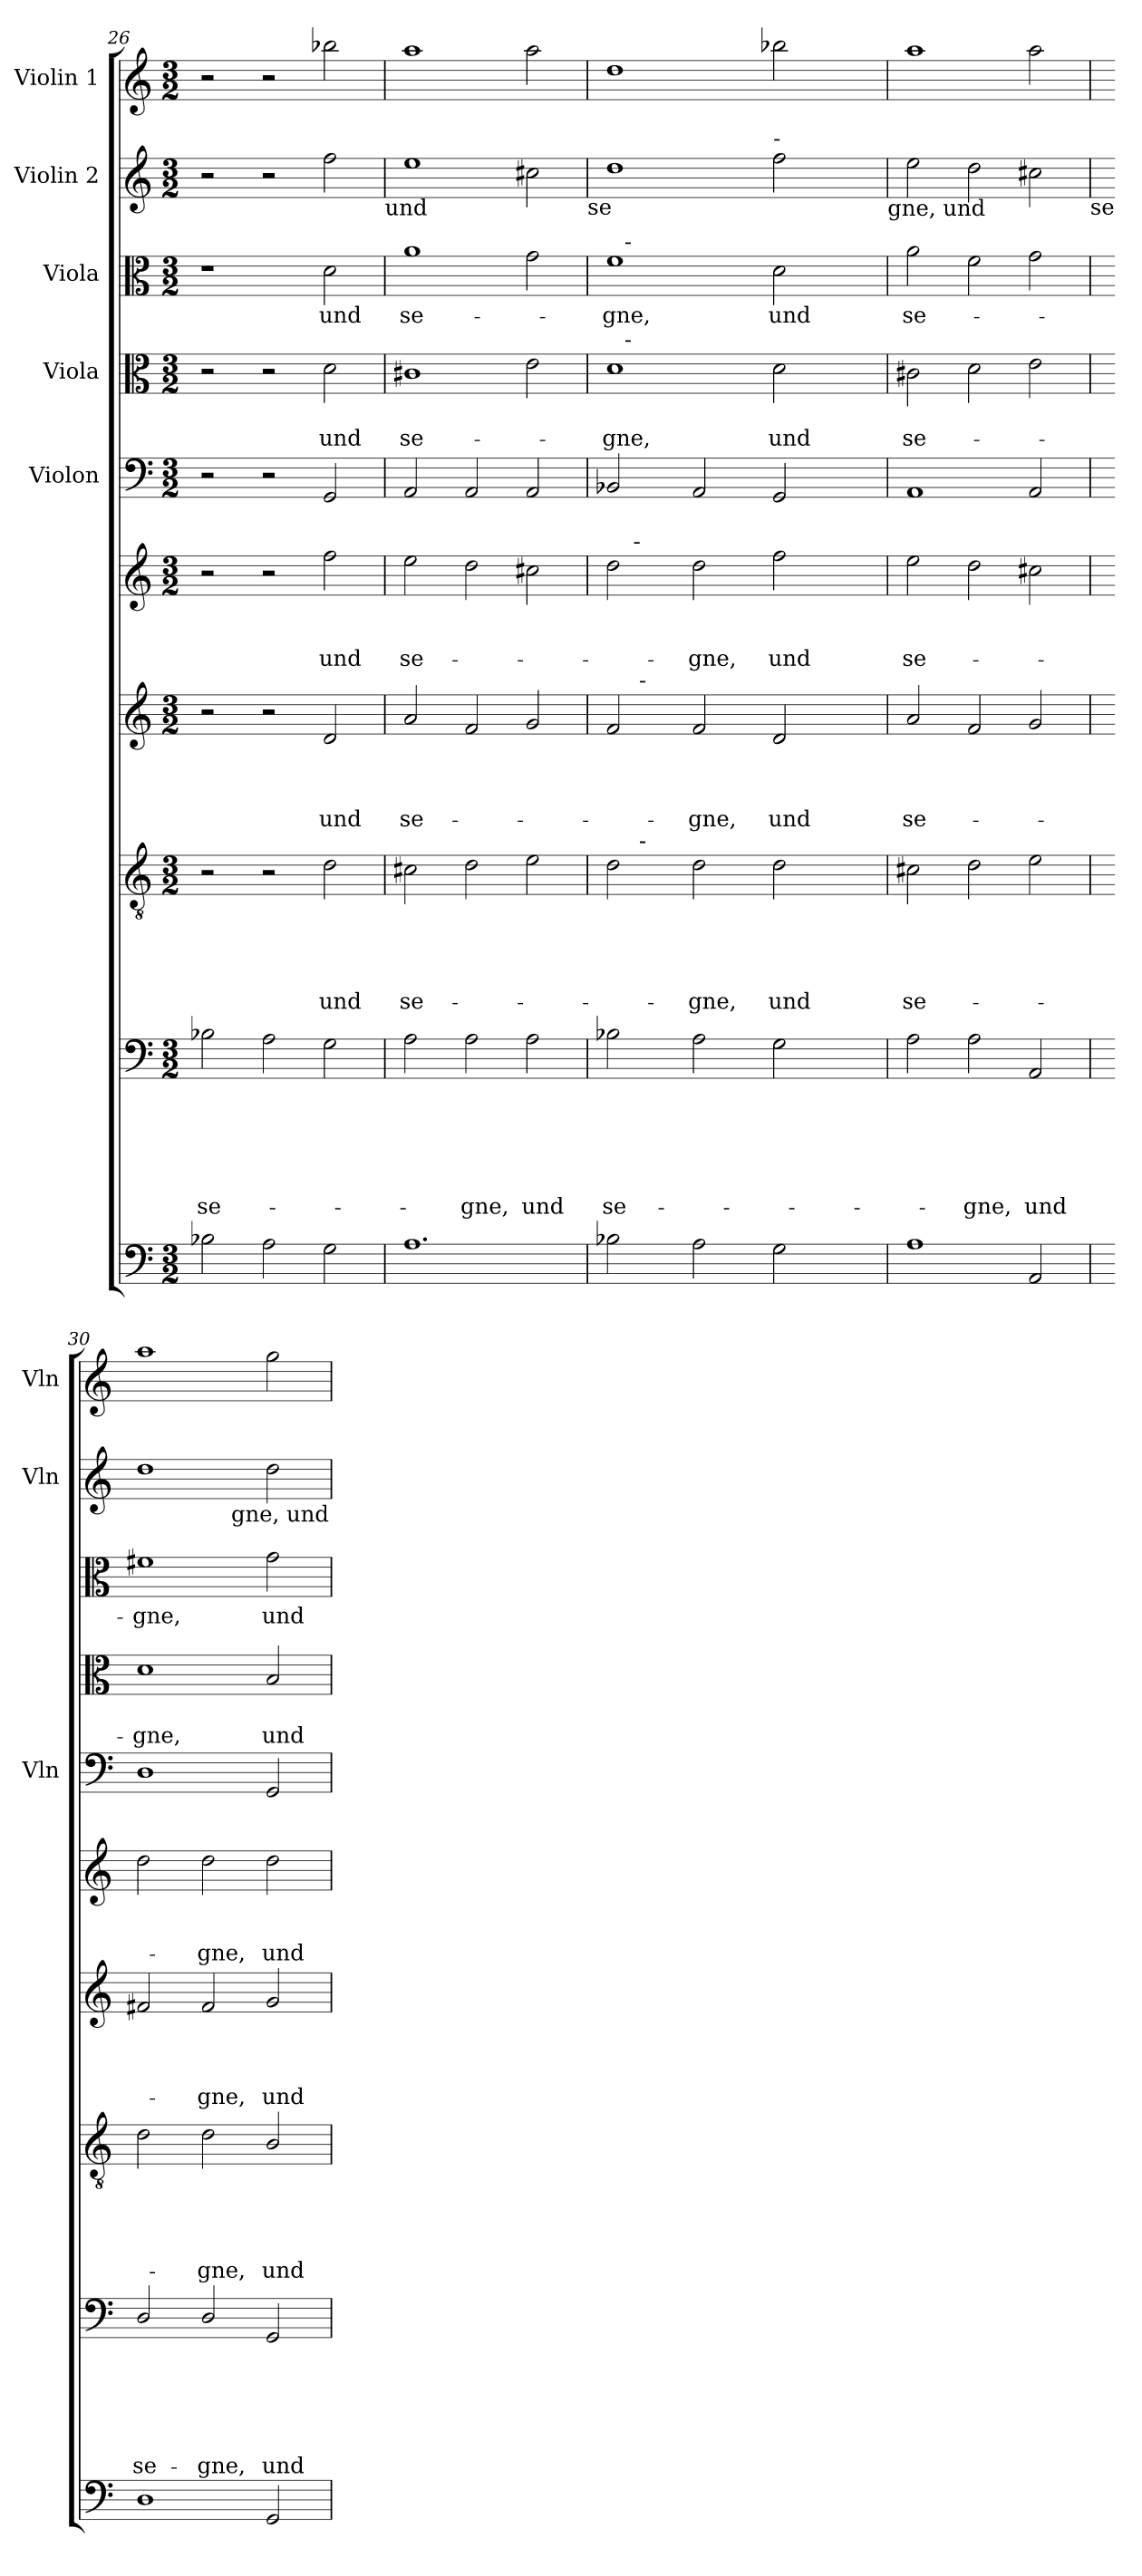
**kern	**kern	**text	**text	**text	**text	**text	**text	**kern	**text	**text	**text	**text	**text	**kern	**text	**text	**text	**text	**kern	**text	**text	**text	**kern	**kern	**text	**text	**kern	**text	**kern	**kern
*part10	*part9	*part9	*part9	*part9	*part9	*part9	*part9	*part8	*part8	*part8	*part8	*part8	*part8	*part7	*part7	*part7	*part7	*part7	*part6	*part6	*part6	*part6	*part5	*part4	*part4	*part4	*part3	*part3	*part2	*part1
*staff10	*staff9	*staff9	*staff9	*staff9	*staff9	*staff9	*staff9	*staff8	*staff8	*staff8	*staff8	*staff8	*staff8	*staff7	*staff7	*staff7	*staff7	*staff7	*staff6	*staff6	*staff6	*staff6	*staff5	*staff4	*staff4	*staff4	*staff3	*staff3	*staff2	*staff1
*	*	*	*	*	*	*	*	*	*	*	*	*	*	*	*	*	*	*	*	*	*	*	*I"Violon	*I"Viola	*	*	*I"Viola	*	*I"Violin 2	*I"Violin 1
*	*	*	*	*	*	*	*	*	*	*	*	*	*	*	*	*	*	*	*	*	*	*	*I'Vln	*	*	*	*	*	*I'Vln	*I'Vln
*clefF4	*clefF4	*	*	*	*	*	*	*clefGv2	*	*	*	*	*	*clefG2	*	*	*	*	*clefG2	*	*	*	*clefF4	*clefC3	*	*	*clefC3	*	*clefG2	*clefG2
*k[]	*k[]	*	*	*	*	*	*	*k[]	*	*	*	*	*	*k[]	*	*	*	*	*k[]	*	*	*	*k[]	*k[]	*	*	*k[]	*	*k[]	*k[]
*C:	*C:	*	*	*	*	*	*	*C:	*	*	*	*	*	*C:	*	*	*	*	*C:	*	*	*	*C:	*C:	*	*	*C:	*	*C:	*C:
*M3/2	*M3/2	*	*	*	*	*	*	*M3/2	*	*	*	*	*	*M3/2	*	*	*	*	*M3/2	*	*	*	*M3/2	*M3/2	*	*	*M3/2	*	*M3/2	*M3/2
=26	=26	=26	=26	=26	=26	=26	=26	=26	=26	=26	=26	=26	=26	=26	=26	=26	=26	=26	=26	=26	=26	=26	=26	=26	=26	=26	=26	=26	=26	=26
!	!	!	!	!	!	!	!LO:LY:b	!	!	!	!	!	!	!	!	!	!	!	!	!	!	!	!	!	!	!	!	!	!	!
2B-X\	2B-X\	.	.	.	.	.	se-	2r	.	.	.	.	.	2r	.	.	.	.	2r	.	.	.	2r	2r	.	.	1r	.	2r	2r
2A\	2A\	.	.	.	.	.	.	2r	.	.	.	.	.	2r	.	.	.	.	2r	.	.	.	2r	2r	.	.	.	.	2r	2r
!	!	!	!	!	!	!	!	!	!	!	!	!	!LO:LY:b	!	!	!	!	!LO:LY:b	!	!	!	!LO:LY:b	!	!	!	!LO:LY:b	!	!LO:LY:b	!	!
2G\	2G\	.	.	.	.	.	.	2d\	.	.	.	.	und	2d/	.	.	.	und	2ff\	.	.	und	2GG/	2d\	.	-und	2d\	-und	2ff\	2bb-X\
!	!	!	!	!	!	!	!	!	!	!	!	!	!	!	!	!	!	!	!	!	!	!	!	!	!	!	!	!	!LO:TX:b:t=und	!
=27	=27	=27	=27	=27	=27	=27	=27	=27	=27	=27	=27	=27	=27	=27	=27	=27	=27	=27	=27	=27	=27	=27	=27	=27	=27	=27	=27	=27	=27	=27
!	!	!	!	!	!	!	!	!	!	!	!	!	!LO:LY:b	!	!	!	!	!LO:LY:b	!	!	!	!LO:LY:b	!	!	!	!LO:LY:b	!	!LO:LY:b	!	!
1.A	2A\	.	.	.	.	.	.	2c#X\	.	.	.	.	se-	2a/	.	.	.	se-	2ee\	.	.	se-	2AA/	1c#X	.	se-	1a	se-	1ee	1aa
!	!	!	!	!	!	!	!LO:LY:b	!	!	!	!	!	!	!	!	!	!	!	!	!	!	!	!	!	!	!	!	!	!	!
.	2A\	.	.	.	.	.	-gne,	2d\	.	.	.	.	.	2f/	.	.	.	.	2dd\	.	.	.	2AA/	.	.	.	.	.	.	.
!	!	!	!	!	!	!	!LO:LY:b	!	!	!	!	!	!	!	!	!	!	!	!	!	!	!	!	!	!	!	!	!	!	!
.	2A\	.	.	.	.	.	und	2e\	.	.	.	.	.	2g/	.	.	.	.	2cc#X\	.	.	.	2AA/	2e\	.	.	2g\	.	2cc#X\	2aa\
!	!	!	!	!	!	!	!	!	!	!	!	!	!	!	!	!	!	!	!	!	!	!	!	!	!	!	!	!	!LO:TX:b:t=se	!
!!LO:PB:g=z
=28	=28	=28	=28	=28	=28	=28	=28	=28	=28	=28	=28	=28	=28	=28	=28	=28	=28	=28	=28	=28	=28	=28	=28	=28	=28	=28	=28	=28	=28	=28
!	!	!	!	!	!	!	!LO:LY:b	!	!	!	!	!	!	!	!	!	!	!	!	!	!	!	!	!	!	!LO:LY:b	!	!LO:LY:b	!	!
*	*	*	*	*	*	*	*	*^	*	*	*	*	*	*^	*	*	*	*	*^	*	*	*	*	*^	*	*	*^	*	*	*
2B-X\	2B-X\	.	.	.	.	.	se-	2d\	16.ryy	.	.	.	.	.	2f/	16.ryy	.	.	.	.	2dd\	12ryy	.	.	.	2BB-X/	1d	16ryy	.	-gne,	1f	16ryy	-gne,	1dd	1dd
!	!	!	!	!	!	!	!	!	!	!	!	!	!	!	!	!	!	!	!	!	!	!	!	!	!	!	!	!	!	!	!	!LO:TX:a:t=-	!	!	!
!	!	!	!	!	!	!	!	!	!	!	!	!	!	!	!	!	!	!	!	!	!	!	!	!	!	!	!	!LO:TX:a:t=-	!	!	!	!	!	!	!
.	.	.	.	.	.	.	.	.	.	.	.	.	.	.	.	.	.	.	.	.	.	.	.	.	.	.	.	1ryy	.	.	.	1ryy	.	.	.
!	!	!	!	!	!	!	!	!	!	!	!	!	!	!	!	!	!	!	!	!	!	!LO:TX:a:t=-	!	!	!	!	!	!	!	!	!	!	!	!	!
.	.	.	.	.	.	.	.	.	.	.	.	.	.	.	.	.	.	.	.	.	.	3%2ryy	.	.	.	.	.	.	.	.	.	.	.	.	.
!	!	!	!	!	!	!	!	!	!	!	!	!	!	!	!	!LO:TX:a:t=-	!	!	!	!	!	!	!	!	!	!	!	!	!	!	!	!	!	!	!
!	!	!	!	!	!	!	!	!	!LO:TX:a:t=-	!	!	!	!	!	!	!	!	!	!	!	!	!	!	!	!	!	!	!	!	!	!	!	!	!	!
.	.	.	.	.	.	.	.	.	1ryy	.	.	.	.	.	.	1ryy	.	.	.	.	.	.	.	.	.	.	.	.	.	.	.	.	.	.	.
!	!	!	!	!	!	!	!	!	!	!	!	!	!	!LO:LY:b	!	!	!	!	!	!LO:LY:b	!	!	!	!	!LO:LY:b	!	!	!	!	!	!	!	!	!	!
2A\	2A\	.	.	.	.	.	.	2d\	.	.	.	.	.	-gne,	2f/	.	.	.	.	-gne,	2dd\	.	.	.	-gne,	2AA/	.	.	.	.	.	.	.	.	.
.	.	.	.	.	.	.	.	.	.	.	.	.	.	.	.	.	.	.	.	.	.	3%2ryy	.	.	.	.	.	.	.	.	.	.	.	.	.
!	!	!	!	!	!	!	!	!	!	!	!	!	!	!	!	!	!	!	!	!	!	!	!	!	!	!	!	!	!	!	!	!	!	!LO:TX:a:t=-	!
!	!	!	!	!	!	!	!	!	!	!	!	!	!	!LO:LY:b	!	!	!	!	!	!LO:LY:b	!	!	!	!	!LO:LY:b	!	!	!	!	!LO:LY:b	!	!	!LO:LY:b	!	!
2G\	2G\	.	.	.	.	.	.	2d\	.	.	.	.	.	und	2d/	.	.	.	.	und	2ff\	.	.	.	und	2GG/	2d\	.	.	und	2d\	.	und	2ff\	2bb-X\
.	.	.	.	.	.	.	.	.	.	.	.	.	.	.	.	.	.	.	.	.	.	.	.	.	.	.	.	4..ryy	.	.	.	4..ryy	.	.	.
.	.	.	.	.	.	.	.	.	4ryy	.	.	.	.	.	.	4ryy	.	.	.	.	.	.	.	.	.	.	.	.	.	.	.	.	.	.	.
.	.	.	.	.	.	.	.	.	8ryy	.	.	.	.	.	.	8ryy	.	.	.	.	.	.	.	.	.	.	.	.	.	.	.	.	.	.	.
.	.	.	.	.	.	.	.	.	.	.	.	.	.	.	.	.	.	.	.	.	.	12ryy	.	.	.	.	.	.	.	.	.	.	.	.	.
.	.	.	.	.	.	.	.	.	32ryy	.	.	.	.	.	.	32ryy	.	.	.	.	.	.	.	.	.	.	.	.	.	.	.	.	.	.	.
!	!	!	!	!	!	!	!	!	!	!	!	!	!	!	!	!	!	!	!	!	!	!	!	!	!	!	!	!	!	!	!	!	!	!LO:TX:b:t=gne, und	!
=29	=29	=29	=29	=29	=29	=29	=29	=29	=29	=29	=29	=29	=29	=29	=29	=29	=29	=29	=29	=29	=29	=29	=29	=29	=29	=29	=29	=29	=29	=29	=29	=29	=29	=29	=29
!	!	!	!	!	!	!	!	!	!	!	!	!	!	!LO:LY:b	!	!	!	!	!	!LO:LY:b	!	!	!	!	!LO:LY:b	!	!	!	!	!LO:LY:b	!	!	!LO:LY:b	!	!
*	*	*	*	*	*	*	*	*v	*v	*	*	*	*	*	*	*	*	*	*	*	*v	*v	*	*	*	*	*v	*v	*	*	*v	*v	*	*	*
*	*	*	*	*	*	*	*	*	*	*	*	*	*	*v	*v	*	*	*	*	*	*	*	*	*	*	*	*	*	*	*	*
1A	2A\	.	.	.	.	.	.	2c#X\	.	.	.	.	se-	2a/	.	.	.	se-	2ee\	.	.	se-	1AA	2c#X\	.	se-	2a\	se-	2ee\	1aa
!	!	!	!	!	!	!	!LO:LY:b	!	!	!	!	!	!	!	!	!	!	!	!	!	!	!	!	!	!	!	!	!	!	!
.	2A\	.	.	.	.	.	-gne,	2d\	.	.	.	.	.	2f/	.	.	.	.	2dd\	.	.	.	.	2d\	.	.	2f\	.	2dd\	.
!	!	!	!	!	!	!	!LO:LY:b	!	!	!	!	!	!	!	!	!	!	!	!	!	!	!	!	!	!	!	!	!	!	!
2AA/	2AA/	.	.	.	.	.	und	2e\	.	.	.	.	.	2g/	.	.	.	.	2cc#X\	.	.	.	2AA/	2e\	.	.	2g\	.	2cc#X\	2aa\
!	!	!	!	!	!	!	!	!	!	!	!	!	!	!	!	!	!	!	!	!	!	!	!	!	!	!	!	!	!LO:TX:b:t=se	!
=30	=30	=30	=30	=30	=30	=30	=30	=30	=30	=30	=30	=30	=30	=30	=30	=30	=30	=30	=30	=30	=30	=30	=30	=30	=30	=30	=30	=30	=30	=30
!	!	!	!	!	!	!	!LO:LY:b	!	!	!	!	!	!	!	!	!	!	!	!	!	!	!	!	!	!	!LO:LY:b	!	!LO:LY:b	!	!
1D	2D/	.	.	.	.	.	se-	2d\	.	.	.	.	.	2f#X/	.	.	.	.	2dd\	.	.	.	1D	1d	.	-gne,	1f#X	-gne,	1dd	1aa
!	!	!	!	!	!	!	!LO:LY:b	!	!	!	!	!	!LO:LY:b	!	!	!	!	!LO:LY:b	!	!	!	!LO:LY:b	!	!	!	!	!	!	!	!
.	2D/	.	.	.	.	.	-gne,	2d\	.	.	.	.	-gne,	2f#/	.	.	.	-gne,	2dd\	.	.	-gne,	.	.	.	.	.	.	.	.
!	!	!	!	!	!	!	!LO:LY:b	!	!	!	!	!	!LO:LY:b	!	!	!	!	!LO:LY:b	!	!	!	!LO:LY:b	!	!	!	!LO:LY:b	!	!LO:LY:b	!	!
2GG/	2GG/	.	.	.	.	.	und	2B/	.	.	.	.	und	2g/	.	.	.	und	2dd\	.	.	und	2GG/	2B/	.	und	2g\	und	2dd\	2gg\
!	!	!	!	!	!	!	!	!	!	!	!	!	!	!	!	!	!	!	!	!	!	!	!	!	!	!	!	!	!LO:TX:b:t=gne, und	!
=	=	=	=	=	=	=	=	=	=	=	=	=	=	=	=	=	=	=	=	=	=	=	=	=	=	=	=	=	=	=
*-	*-	*-	*-	*-	*-	*-	*-	*-	*-	*-	*-	*-	*-	*-	*-	*-	*-	*-	*-	*-	*-	*-	*-	*-	*-	*-	*-	*-	*-	*-
